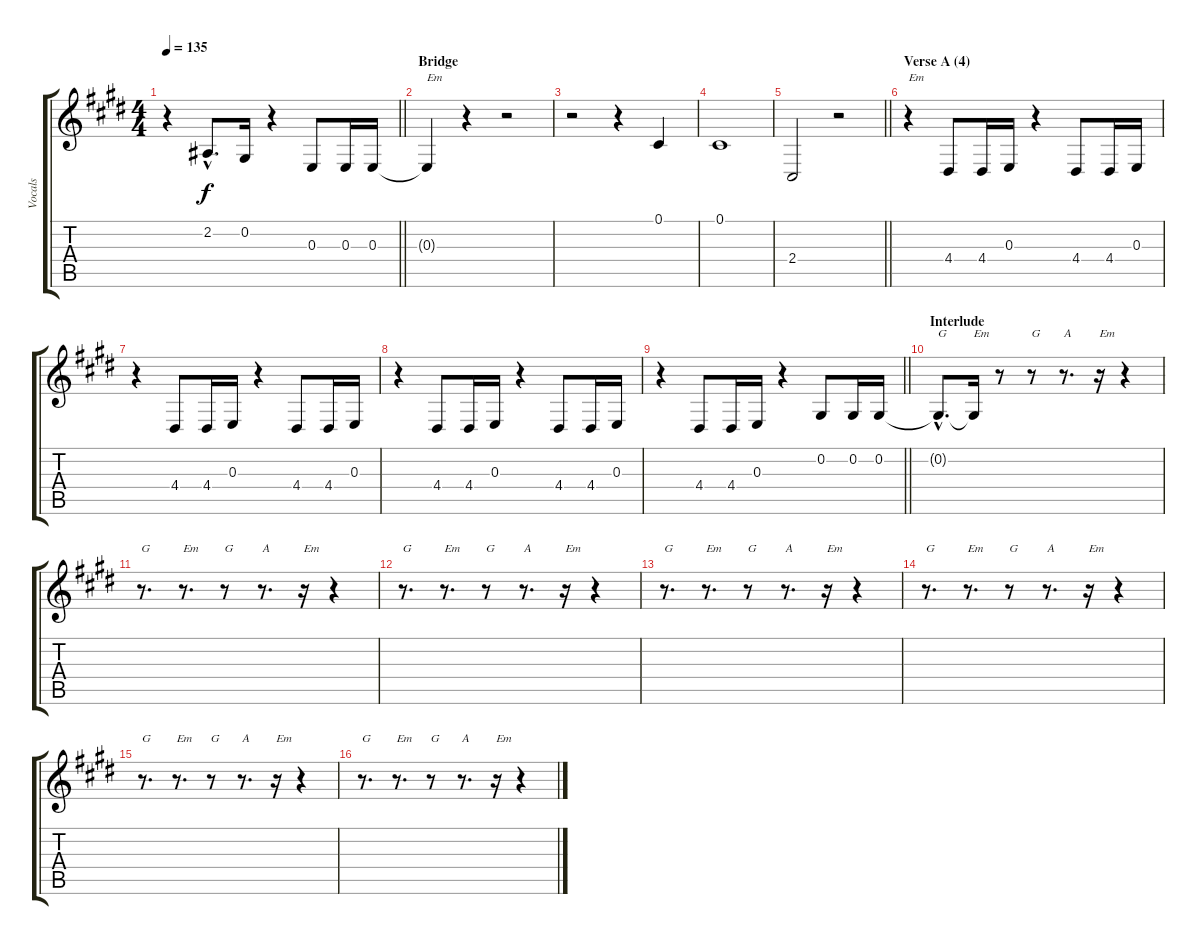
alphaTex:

\track ("Vocals" "Vocals") {instrument sopranosax}
\staff {score tabs}
\tuning (Db4 Ab3 E3 B2 Gb2 Db2) {hide}
\ts (4 4)
\tempo 135
\clef g2
\barLineRight lightlight
\ks c#minor
r.4{dy f} 2.2{hac}.8{d} 0.2.16 r.4 0.3.8 0.3.16 0.3.16 |
\section ("" "Bridge")
0.3{t}.4{txt "Em"} r.4 r.2 |
r.2 r.4 0.1.4 |
0.1.1 |
\barLineRight lightlight
2.4.2 r.2 |
\section ("" "Verse A (4)")
r.4{txt "Em"} 4.4.8 4.4.16 0.3.16 r.4 4.4.8 4.4.16 0.3.16 |
r.4 4.4.8 4.4.16 0.3.16 r.4 4.4.8 4.4.16 0.3.16 |
r.4 4.4.8 4.4.16 0.3.16 r.4 4.4.8 4.4.16 0.3.16 |
\barLineRight lightlight
r.4 4.4.8 4.4.16 0.3.16 r.4 0.2.8 0.2.16 0.2.16 |
\section ("" "Interlude")
0.2{hac t}.8{d txt "G"} 0.2{t}.16{txt "Em"} r.8 r.8{txt "G"} r.8{d txt "A"} r.16{txt "Em"} r.4 |
r.8{d txt "G"} r.8{d txt "Em"} r.8{txt "G"} r.8{d txt "A"} r.16{txt "Em"} r.4 |
r.8{d txt "G"} r.8{d txt "Em"} r.8{txt "G"} r.8{d txt "A"} r.16{txt "Em"} r.4 |
r.8{d txt "G"} r.8{d txt "Em"} r.8{txt "G"} r.8{d txt "A"} r.16{txt "Em"} r.4 |
r.8{d txt "G"} r.8{d txt "Em"} r.8{txt "G"} r.8{d txt "A"} r.16{txt "Em"} r.4 |
r.8{d txt "G"} r.8{d txt "Em"} r.8{txt "G"} r.8{d txt "A"} r.16{txt "Em"} r.4 |
r.8{d txt "G"} r.8{d txt "Em"} r.8{txt "G"} r.8{d txt "A"} r.16{txt "Em"} r.4
